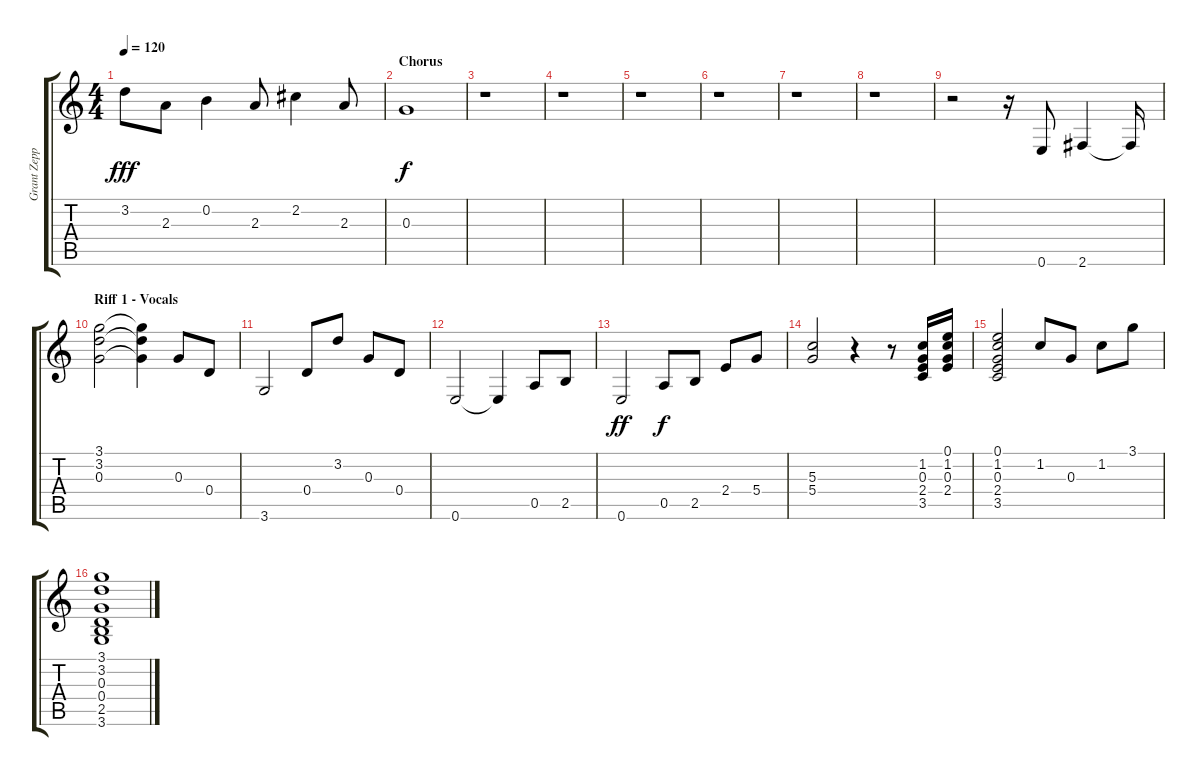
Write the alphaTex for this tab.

\track ("Grant Zeppelin" "Grant Zepp") {instrument acousticguitarsteel}
\staff {score tabs}
\tuning (E4 B3 G3 D3 A2 E2) {hide}
\ts (4 4)
\tempo 120
\clef g2
\ks c
3.2{t}.8{dy fff} 2.3.8 0.2.4 2.3.8 2.2.4 2.3.8 |
\section ("" "Chorus")
0.3.1{dy f} |
r.1 |
r.1 |
r.1 |
r.1 |
r.1 |
r.1 |
r.2 r.16 0.6.8 2.6.4 2.6{t}.16 |
\section ("" "Riff 1 - Vocals")
(3.1 3.2 0.3).2 (3.1{t} 3.2{t} 0.3{t}).4 0.3.8 0.4.8 |
3.6.2 0.4.8 3.2.8 0.3.8 0.4.8 |
0.6.2 0.6{t}.4 0.5.8 2.5.8 |
0.6.2{dy ff} 0.5.8{dy f} 2.5.8 2.4.8 5.4.8 |
(5.3 5.4).2 r.4 r.8 (1.2 0.3 2.4 3.5).16 (0.1 1.2 0.3 2.4).16 |
(0.1 1.2 0.3 2.4 3.5).2 1.2.8 0.3.8 1.2.8 3.1.8 |
(3.1 3.2 0.3 0.4 2.5 3.6).1
